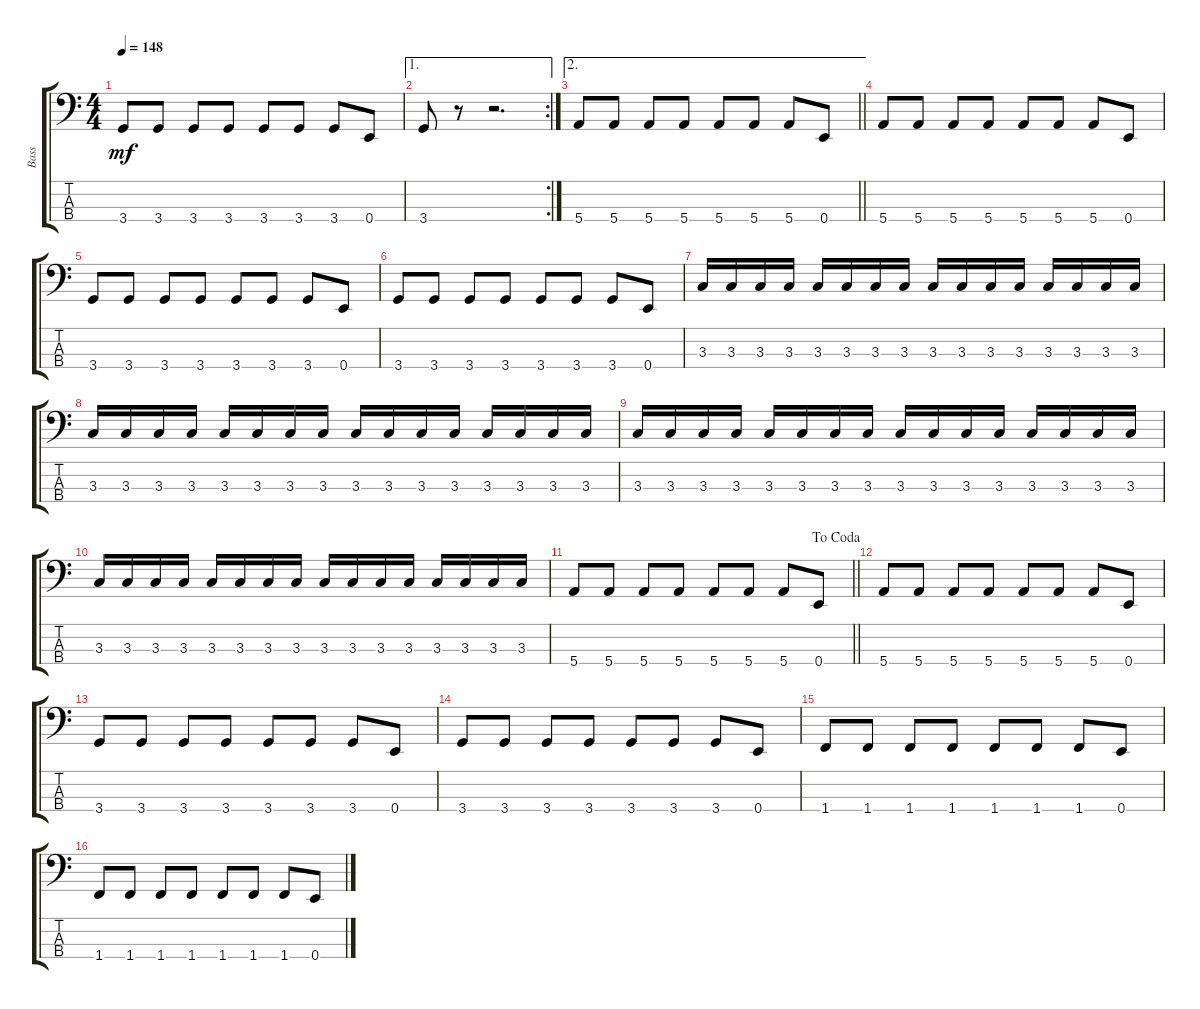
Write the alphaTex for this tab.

\track ("Bass" "Bass") {instrument electricbasspick}
\staff {score tabs}
\tuning (G2 D2 A1 E1) {hide}
\ts (4 4)
\tempo 148
\clef f4
\ks c
3.4.8{dy mf} 3.4.8 3.4.8 3.4.8 3.4.8 3.4.8 3.4.8 0.4.8 |
\ae 1
\rc 2
3.4.8 r.8 r.2{d} |
\ae 2
\barLineRight lightlight
5.4.8 5.4.8 5.4.8 5.4.8 5.4.8 5.4.8 5.4.8 0.4.8 |
5.4.8 5.4.8 5.4.8 5.4.8 5.4.8 5.4.8 5.4.8 0.4.8 |
3.4.8 3.4.8 3.4.8 3.4.8 3.4.8 3.4.8 3.4.8 0.4.8 |
3.4.8 3.4.8 3.4.8 3.4.8 3.4.8 3.4.8 3.4.8 0.4.8 |
3.3.16 3.3.16 3.3.16 3.3.16 3.3.16 3.3.16 3.3.16 3.3.16 3.3.16 3.3.16 3.3.16 3.3.16 3.3.16 3.3.16 3.3.16 3.3.16 |
3.3.16 3.3.16 3.3.16 3.3.16 3.3.16 3.3.16 3.3.16 3.3.16 3.3.16 3.3.16 3.3.16 3.3.16 3.3.16 3.3.16 3.3.16 3.3.16 |
3.3.16 3.3.16 3.3.16 3.3.16 3.3.16 3.3.16 3.3.16 3.3.16 3.3.16 3.3.16 3.3.16 3.3.16 3.3.16 3.3.16 3.3.16 3.3.16 |
3.3.16 3.3.16 3.3.16 3.3.16 3.3.16 3.3.16 3.3.16 3.3.16 3.3.16 3.3.16 3.3.16 3.3.16 3.3.16 3.3.16 3.3.16 3.3.16 |
\jump dacoda
\barLineRight lightlight
5.4.8 5.4.8 5.4.8 5.4.8 5.4.8 5.4.8 5.4.8 0.4.8 |
5.4.8 5.4.8 5.4.8 5.4.8 5.4.8 5.4.8 5.4.8 0.4.8 |
3.4.8 3.4.8 3.4.8 3.4.8 3.4.8 3.4.8 3.4.8 0.4.8 |
3.4.8 3.4.8 3.4.8 3.4.8 3.4.8 3.4.8 3.4.8 0.4.8 |
1.4.8 1.4.8 1.4.8 1.4.8 1.4.8 1.4.8 1.4.8 0.4.8 |
1.4.8 1.4.8 1.4.8 1.4.8 1.4.8 1.4.8 1.4.8 0.4.8
